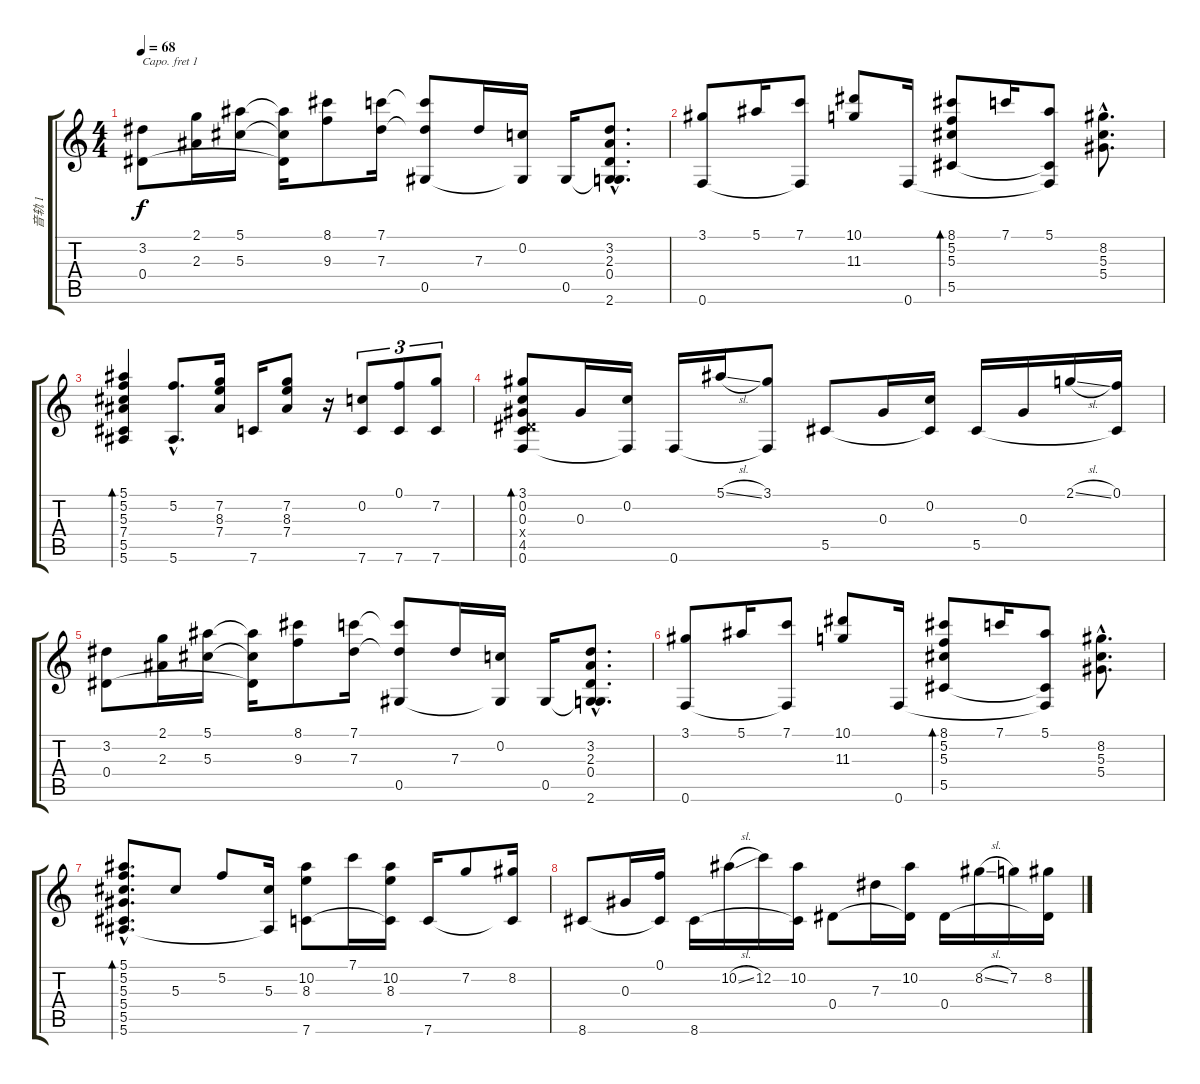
\track ("音轨 1" "音轨 1") {instrument acousticguitarsteel}
\staff {score tabs}
\capo 1
\tuning (E4 B3 G3 D3 G2 E2) {hide}
\ts (4 4)
\tempo 68
\clef g2
\ks c
(3.2 0.4).8{dy f} (2.1 2.3).16 (5.1 5.3).16 (5.1{t} 5.3{t} 0.4{t}).16 (8.1 9.3).8 (7.1 7.3).16 (7.1{t} 7.3{t} 0.5).8 7.3.16 (0.2 0.5{t}).16 0.5.16 (3.2{hac} 2.3{hac} 0.4{hac} 0.5{hac t} 2.6{hac}).8{d} |
(3.1 0.6).8 5.1.16 (7.1 0.6{t}).8 (10.1 11.3).8 0.6.16 (8.1 5.2 5.3 5.5).8{bd 60} 7.1.16 (5.1 5.5{t} 0.6{t}).8 (8.2{hac} 5.3{hac} 5.4{hac}).8{d} |
(5.1 5.2 5.3 7.4 5.5 5.6).4{bd 60} (5.2{hac} 5.6{hac}).8{d} (7.2 8.3 7.4).16 7.6.16 (7.2 8.3 7.4).8 r.16 (0.2 7.6).8{tu (3 2)} (0.1 7.6).8{tu (3 2)} (7.2 7.6).8{tu (3 2)} |
(3.1 0.2 0.3 0.4{x} 4.5 0.6).8{bd 60} 0.3.16 (0.2 0.6{t}).16 0.6.16 5.1{sl}.16 (3.1 0.6{t}).8 5.5.8 0.3.16 (0.2 5.5{t}).16 5.5.16 0.3.16 2.1{sl}.16 (0.1 5.5{t}).16 |
(3.2 0.4).8 (2.1 2.3).16 (5.1 5.3).16 (5.1{t} 5.3{t} 0.4{t}).16 (8.1 9.3).8 (7.1 7.3).16 (7.1{t} 7.3{t} 0.5).8 7.3.16 (0.2 0.5{t}).16 0.5.16 (3.2{hac} 2.3{hac} 0.4{hac} 0.5{hac t} 2.6{hac}).8{d} |
(3.1 0.6).8 5.1.16 (7.1 0.6{t}).8 (10.1 11.3).8 0.6.16 (8.1 5.2 5.3 5.5).8{bd 60} 7.1.16 (5.1 5.5{t} 0.6{t}).8 (8.2{hac} 5.3{hac} 5.4{hac}).8{d} |
(5.1{hac} 5.2{hac} 5.3{hac} 5.4{hac} 5.5{hac} 5.6{hac}).8{d bd 60} 5.3.8 5.2.8 (5.3 5.6{t}).16 (10.2 8.3 7.6).8 7.1.16 (10.2 8.3 7.6{t}).16 7.6.16 7.2.8 (8.2 7.6{t}).16 |
8.6.8 0.3.16 (0.1 8.6{t}).16 8.6.16 10.2{sl}.16 12.2.16 (10.2 8.6{t}).16 0.4.8 7.3.16 (10.2 0.4{t}).16 0.4.16 8.2{sl}.16 7.2.16 (8.2 0.4{t}).16
